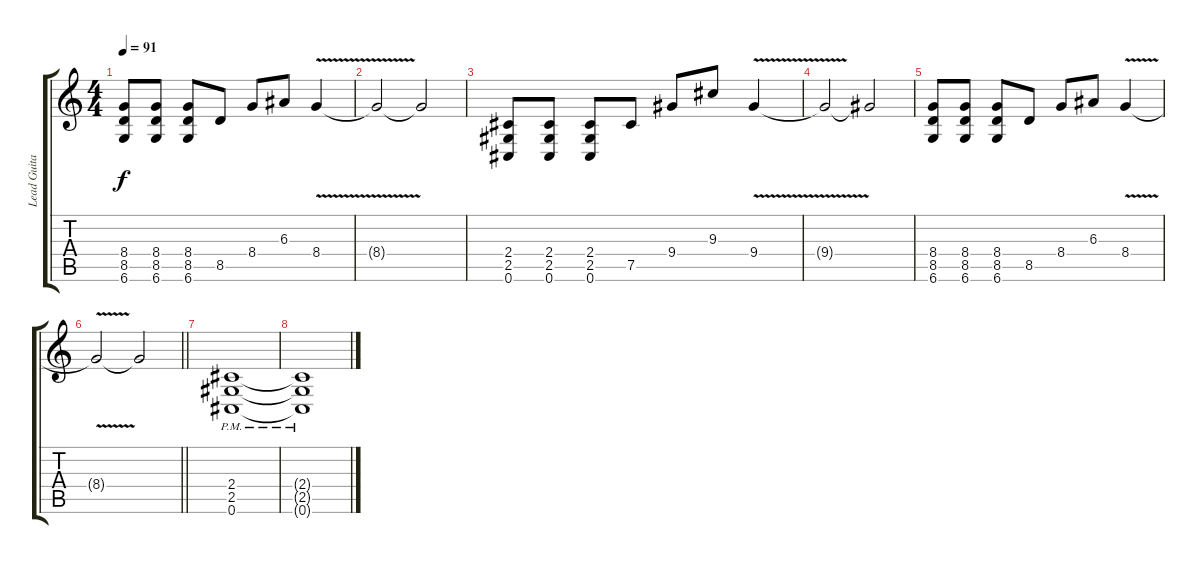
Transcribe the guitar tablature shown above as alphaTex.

\track ("Lead Guitar " "Lead Guita") {instrument distortionguitar}
\staff {score tabs}
\tuning (Db4 Ab3 E3 B2 Gb2 Db2) {hide}
\ts (4 4)
\tempo 91
\clef g2
\ks c
(8.4 8.5 6.6).8{dy f} (8.4 8.5 6.6).8 (8.4 8.5 6.6).8 8.5.8 8.4.8 6.3.8 8.4{v}.4 |
8.4{t}.2 8.4{t}.2 |
(2.4 2.5 0.6).8 (2.4 2.5 0.6).8 (2.4 2.5 0.6).8 7.5.8 9.4.8 9.3.8 9.4{v}.4 |
9.4{t}.2 9.4{t}.2 |
(8.4 8.5 6.6).8 (8.4 8.5 6.6).8 (8.4 8.5 6.6).8 8.5.8 8.4.8 6.3.8 8.4{v}.4 |
\barLineRight lightlight
8.4{t}.2 8.4{t}.2 |
(2.4{pm} 2.5{pm} 0.6{pm}).1 |
(2.4{pm t} 2.5{pm t} 0.6{pm t}).1
